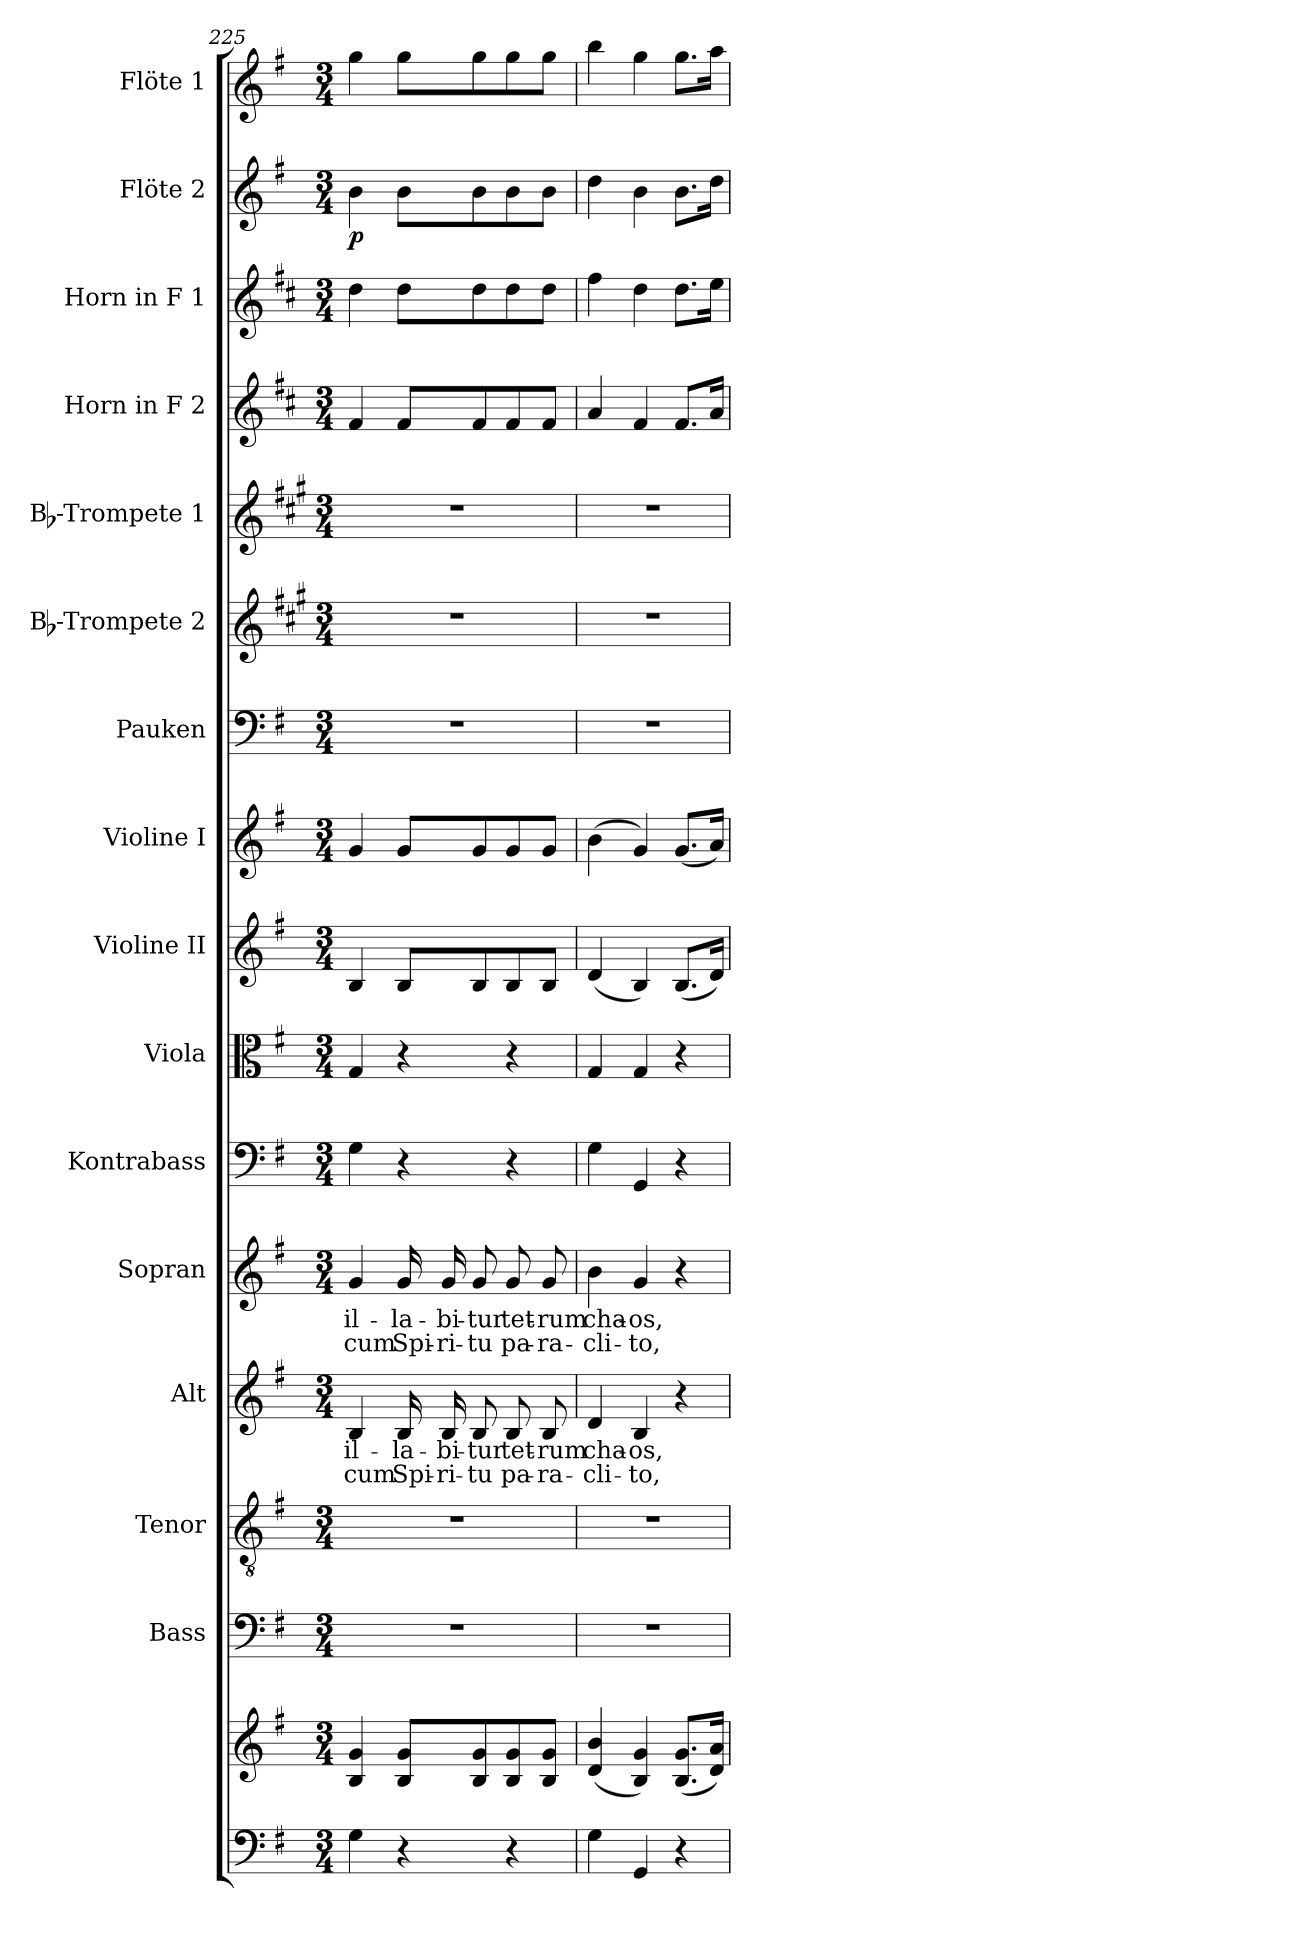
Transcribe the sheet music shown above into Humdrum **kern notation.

**kern	**kern	**kern	**kern	**kern	**text	**text	**kern	**text	**text	**kern	**kern	**kern	**kern	**kern	**kern	**kern	**kern	**kern	**kern	**dynam	**kern
*part16	*part16	*part15	*part14	*part13	*part13	*part13	*part12	*part12	*part12	*part11	*part10	*part9	*part8	*part7	*part6	*part5	*part4	*part3	*part2	*part2	*part1
*staff17	*staff16	*staff15	*staff14	*staff13	*staff13	*staff13	*staff12	*staff12	*staff12	*staff11	*staff10	*staff9	*staff8	*staff7	*staff6	*staff5	*staff4	*staff3	*staff2	*staff2	*staff1
*	*	*I"Bass	*I"Tenor	*I"Alt	*	*	*I"Sopran	*	*	*I"Kontrabass	*I"Viola	*I"Violine II	*I"Violine I	*I"Pauken	*I"Bb-Trompete 2	*I"Bb-Trompete 1	*I"Horn in F 2	*I"Horn in F 1	*I"Flöte 2	*	*I"Flöte 1
*	*	*I'B.	*I'T.	*I'A.	*	*	*I'S.	*	*	*I'Kb.	*I'Vla.	*I'Vl. II	*I'Vl. I	*I'Pk.	*I'Bb Trp. 2	*I'Bb Trp. 1	*	*	*I'Fl. 2	*	*I'Fl. 1
*clefF4	*clefG2	*clefF4	*clefGv2	*clefG2	*	*	*clefG2	*	*	*clefF4	*clefC3	*clefG2	*clefG2	*clefF4	*clefG2	*clefG2	*clefG2	*clefG2	*clefG2	*	*clefG2
*	*	*	*	*	*	*	*	*	*	*ITrd7c12	*	*	*	*	*ITrd1c2	*ITrd1c2	*ITrd4c7	*ITrd4c7	*	*	*
*k[f#]	*k[f#]	*k[f#]	*k[f#]	*k[f#]	*	*	*k[f#]	*	*	*k[f#]	*k[f#]	*k[f#]	*k[f#]	*k[f#]	*k[f#]	*k[f#]	*k[f#]	*k[f#]	*k[f#]	*	*k[f#]
*G:	*G:	*G:	*G:	*G:	*	*	*G:	*	*	*G:	*G:	*G:	*G:	*G:	*G:	*G:	*G:	*G:	*G:	*	*G:
*M3/4	*M3/4	*M3/4	*M3/4	*M3/4	*	*	*M3/4	*	*	*M3/4	*M3/4	*M3/4	*M3/4	*M3/4	*M3/4	*M3/4	*M3/4	*M3/4	*M3/4	*	*M3/4
=225	=225	=225	=225	=225	=225	=225	=225	=225	=225	=225	=225	=225	=225	=225	=225	=225	=225	=225	=225	=225	=225
!	!	!	!	!	!LO:LY:b	!LO:LY:b	!	!LO:LY:b	!LO:LY:b	!	!	!	!	!	!	!	!	!	!	!LO:DY:b	!
4G\	4B/ 4g/	2.r	2.r	4B/	il-	cum	4g/	il-	cum	4GG\	4G/	4B/	4g/	2.r	2.r	2.r	4B/	4g\	4b\	p	4gg\
!	!	!	!	!	!LO:LY:b	!LO:LY:b	!	!LO:LY:b	!LO:LY:b	!	!	!	!	!	!	!	!	!	!	!	!
4r	8B/ 8g/L	.	.	16B/	-la-	Spi-	16g/	-la-	Spi-	4r	4r	8B/L	8g/L	.	.	.	8B/L	8g\L	8b\L	.	8gg\L
!	!	!	!	!	!LO:LY:b	!LO:LY:b	!	!LO:LY:b	!LO:LY:b	!	!	!	!	!	!	!	!	!	!	!	!
.	.	.	.	16B/	-bi-	-ri-	16g/	-bi-	-ri-	.	.	.	.	.	.	.	.	.	.	.	.
!	!	!	!	!	!LO:LY:b	!LO:LY:b	!	!LO:LY:b	!LO:LY:b	!	!	!	!	!	!	!	!	!	!	!	!
.	8B/ 8g/	.	.	8B/	-tur	-tu	8g/	-tur	-tu	.	.	8B/	8g/	.	.	.	8B/	8g\	8b\	.	8gg\
!	!	!	!	!	!LO:LY:b	!LO:LY:b	!	!LO:LY:b	!LO:LY:b	!	!	!	!	!	!	!	!	!	!	!	!
4r	8B/ 8g/	.	.	8B/	tet-	pa-	8g/	tet-	pa-	4r	4r	8B/	8g/	.	.	.	8B/	8g\	8b\	.	8gg\
!	!	!	!	!	!LO:LY:b	!LO:LY:b	!	!LO:LY:b	!LO:LY:b	!	!	!	!	!	!	!	!	!	!	!	!
.	8B/ 8g/J	.	.	8B/	-rum	-ra-	8g/	-rum	-ra-	.	.	8B/J	8g/J	.	.	.	8B/J	8g\J	8b\J	.	8gg\J
=226	=226	=226	=226	=226	=226	=226	=226	=226	=226	=226	=226	=226	=226	=226	=226	=226	=226	=226	=226	=226	=226
!	!	!	!	!	!LO:LY:b	!LO:LY:b	!	!LO:LY:b	!LO:LY:b	!	!	!	!	!	!	!	!	!	!	!	!
4G\	(<4d/ 4b/	2.r	2.r	4d/	cha-	-cli-	4b\	cha-	-cli-	4GG\	4G/	(<4d/	(>4b\	2.r	2.r	2.r	4d/	4b\	4dd\	.	4bb\
!	!	!	!	!	!LO:LY:b	!LO:LY:b	!	!LO:LY:b	!LO:LY:b	!	!	!	!	!	!	!	!	!	!	!	!
4GG/	4B/ 4g/)	.	.	4B/	-os,	-to,	4g/	-os,	-to,	4GGG/	4G/	4B/)	4g/)	.	.	.	4B/	4g\	4b\	.	4gg\
4r	(<8.B/ 8.g/L	.	.	4r	.	.	4r	.	.	4r	4r	(<8.B/L	(<8.g/L	.	.	.	8.B/L	8.g\L	8.b\L	.	8.gg\L
.	16d/ 16a/Jk)	.	.	.	.	.	.	.	.	.	.	16d/Jk)	16a/Jk)	.	.	.	16d/Jk	16a\Jk	16dd\Jk	.	16aa\Jk
=	=	=	=	=	=	=	=	=	=	=	=	=	=	=	=	=	=	=	=	=	=
*-	*-	*-	*-	*-	*-	*-	*-	*-	*-	*-	*-	*-	*-	*-	*-	*-	*-	*-	*-	*-	*-
